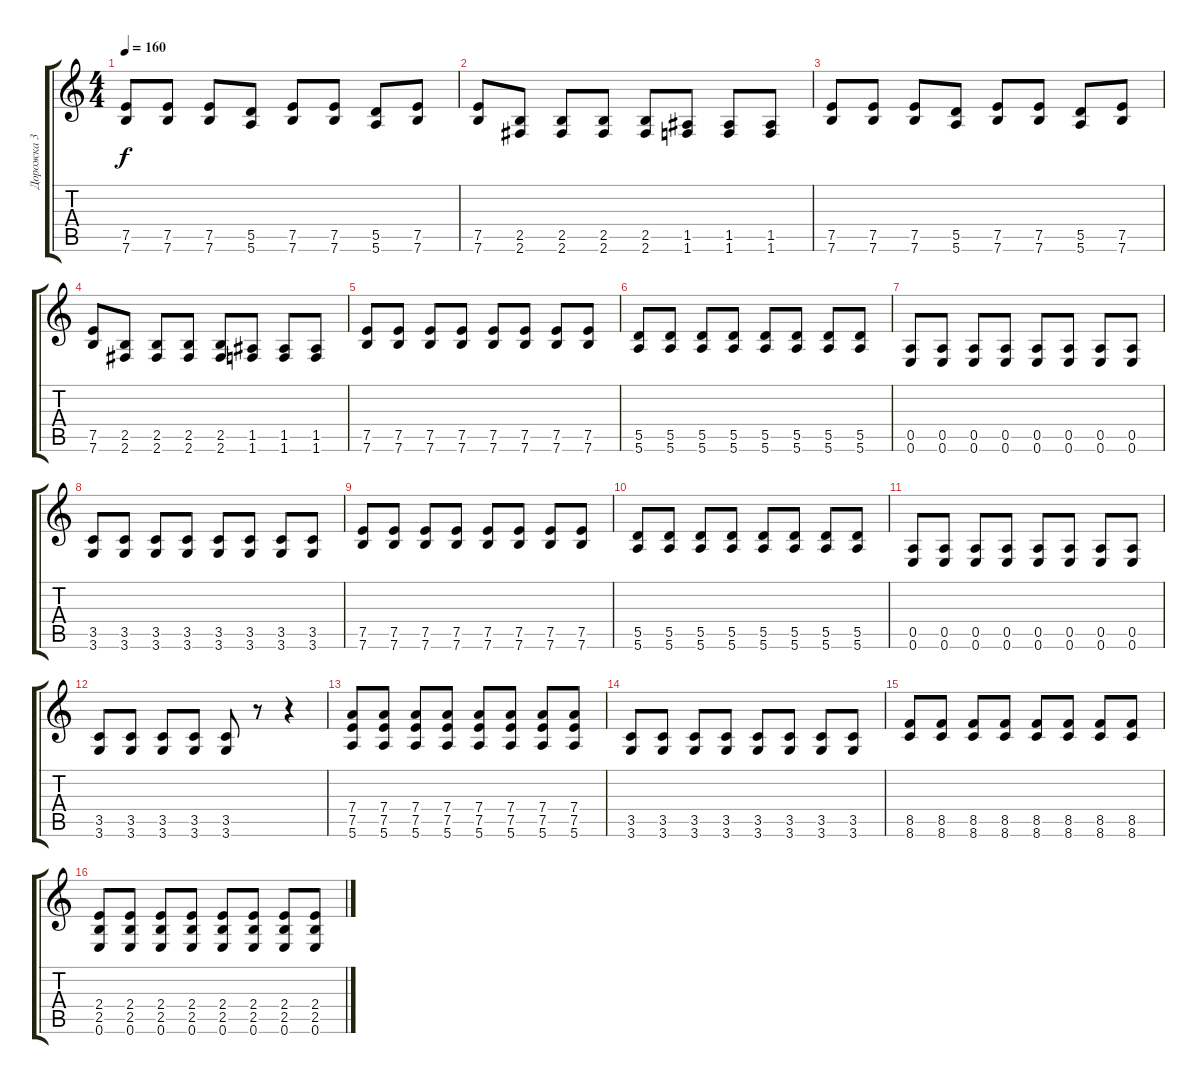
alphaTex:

\track ("Дорожка 3" "Дорожка 3") {instrument overdrivenguitar}
\staff {score tabs}
\tuning (E4 B3 G3 D3 A2 E2) {hide}
\ts (4 4)
\tempo 160
\clef g2
\ks c
(7.5 7.6).8{dy f} (7.5 7.6).8 (7.5 7.6).8 (5.5 5.6).8 (7.5 7.6).8 (7.5 7.6).8 (5.5 5.6).8 (7.5 7.6).8 |
(7.5 7.6).8 (2.5 2.6).8 (2.5 2.6).8 (2.5 2.6).8 (2.5 2.6).8 (1.5 1.6).8 (1.5 1.6).8 (1.5 1.6).8 |
(7.5 7.6).8 (7.5 7.6).8 (7.5 7.6).8 (5.5 5.6).8 (7.5 7.6).8 (7.5 7.6).8 (5.5 5.6).8 (7.5 7.6).8 |
(7.5 7.6).8 (2.5 2.6).8 (2.5 2.6).8 (2.5 2.6).8 (2.5 2.6).8 (1.5 1.6).8 (1.5 1.6).8 (1.5 1.6).8 |
(7.5 7.6).8 (7.5 7.6).8 (7.5 7.6).8 (7.5 7.6).8 (7.5 7.6).8 (7.5 7.6).8 (7.5 7.6).8 (7.5 7.6).8 |
(5.5 5.6).8 (5.5 5.6).8 (5.5 5.6).8 (5.5 5.6).8 (5.5 5.6).8 (5.5 5.6).8 (5.5 5.6).8 (5.5 5.6).8 |
(0.5 0.6).8 (0.5 0.6).8 (0.5 0.6).8 (0.5 0.6).8 (0.5 0.6).8 (0.5 0.6).8 (0.5 0.6).8 (0.5 0.6).8 |
(3.5 3.6).8 (3.5 3.6).8 (3.5 3.6).8 (3.5 3.6).8 (3.5 3.6).8 (3.5 3.6).8 (3.5 3.6).8 (3.5 3.6).8 |
(7.5 7.6).8 (7.5 7.6).8 (7.5 7.6).8 (7.5 7.6).8 (7.5 7.6).8 (7.5 7.6).8 (7.5 7.6).8 (7.5 7.6).8 |
(5.5 5.6).8 (5.5 5.6).8 (5.5 5.6).8 (5.5 5.6).8 (5.5 5.6).8 (5.5 5.6).8 (5.5 5.6).8 (5.5 5.6).8 |
(0.5 0.6).8 (0.5 0.6).8 (0.5 0.6).8 (0.5 0.6).8 (0.5 0.6).8 (0.5 0.6).8 (0.5 0.6).8 (0.5 0.6).8 |
(3.5 3.6).8 (3.5 3.6).8 (3.5 3.6).8 (3.5 3.6).8 (3.5 3.6).8 r.8 r.4 |
(7.4 7.5 5.6).8 (7.4 7.5 5.6).8 (7.4 7.5 5.6).8 (7.4 7.5 5.6).8 (7.4 7.5 5.6).8 (7.4 7.5 5.6).8 (7.4 7.5 5.6).8 (7.4 7.5 5.6).8 |
(3.5 3.6).8 (3.5 3.6).8 (3.5 3.6).8 (3.5 3.6).8 (3.5 3.6).8 (3.5 3.6).8 (3.5 3.6).8 (3.5 3.6).8 |
(8.5 8.6).8 (8.5 8.6).8 (8.5 8.6).8 (8.5 8.6).8 (8.5 8.6).8 (8.5 8.6).8 (8.5 8.6).8 (8.5 8.6).8 |
(2.4 2.5 0.6).8 (2.4 2.5 0.6).8 (2.4 2.5 0.6).8 (2.4 2.5 0.6).8 (2.4 2.5 0.6).8 (2.4 2.5 0.6).8 (2.4 2.5 0.6).8 (2.4 2.5 0.6).8
